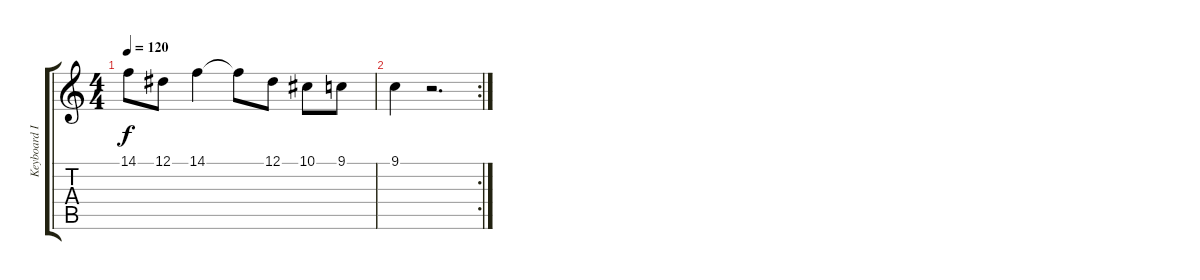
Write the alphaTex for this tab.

\track ("Keyboard II" "Keyboard I") {instrument lead6voice}
\staff {score tabs}
\tuning (Eb4 Bb3 Gb3 Db3 Ab2 Eb2) {hide}
\ts (4 4)
\tempo 120
\clef g2
\ks c
14.1.8{dy f} 12.1.8 14.1.4 14.1{t}.8 12.1.8 10.1.8 9.1.8 |
\rc 2
9.1.4 r.2{d}
